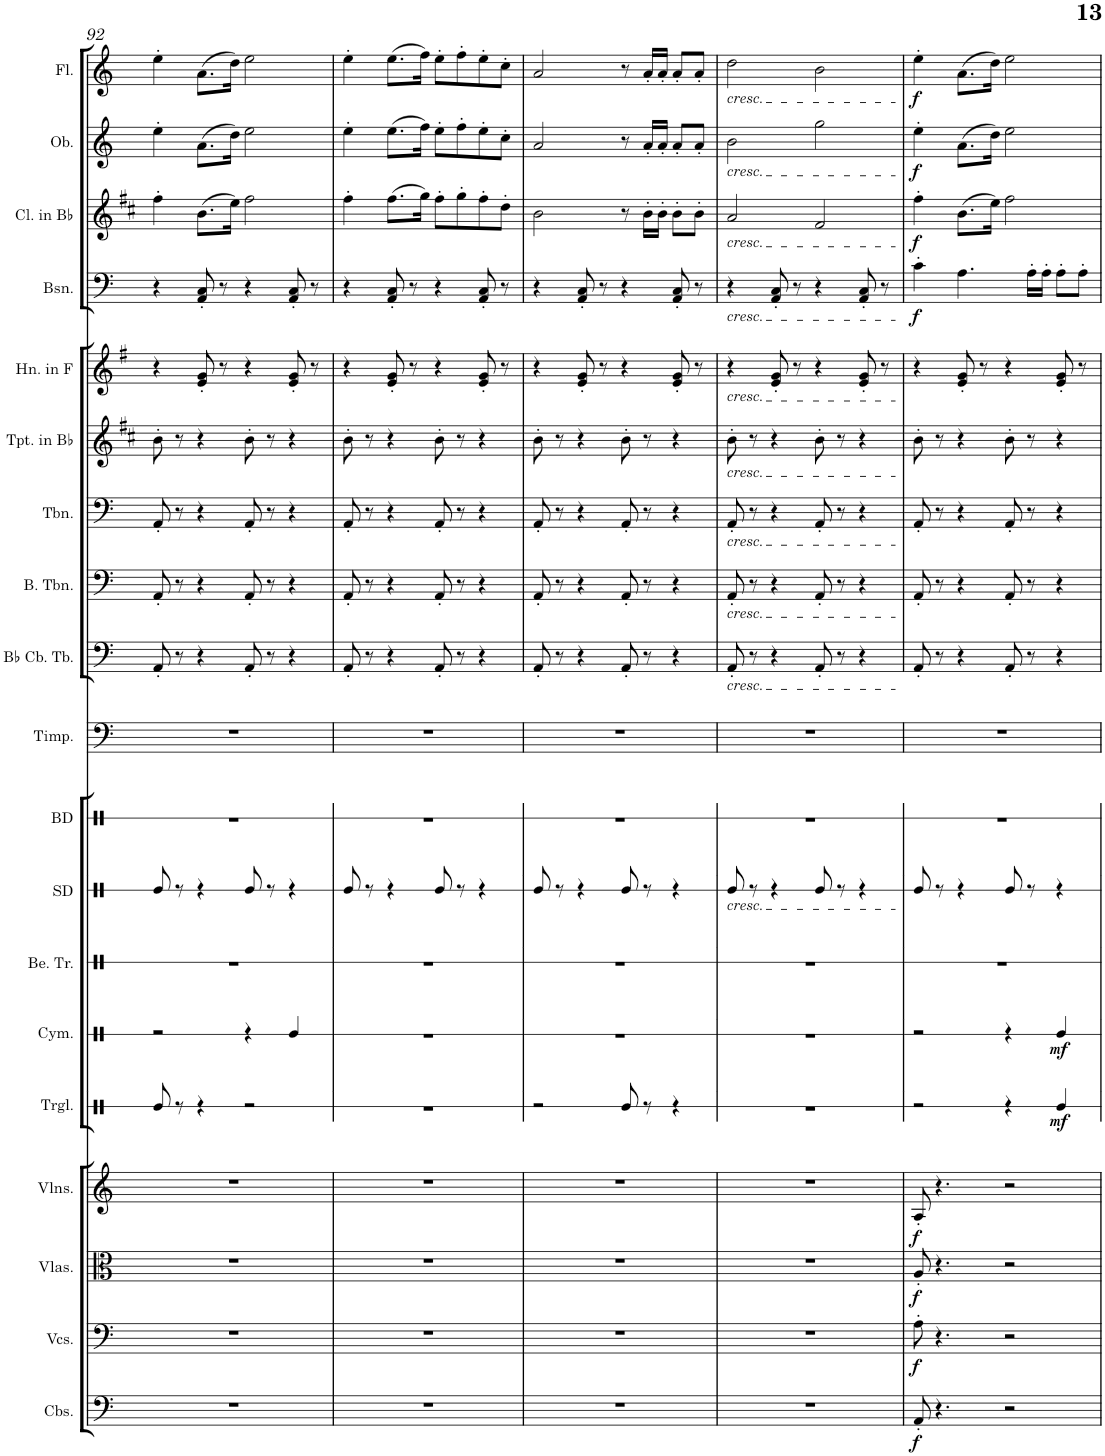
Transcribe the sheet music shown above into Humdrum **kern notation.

**kern	**dynam	**kern	**dynam	**kern	**dynam	**kern	**dynam	**kern	**dynam	**kern	**dynam	**kern	**kern	**kern	**kern	**kern	**kern	**kern	**kern	**kern	**kern	**dynam	**kern	**dynam	**kern	**dynam	**kern	**dynam
*part19	*part19	*part18	*part18	*part17	*part17	*part16	*part16	*part15	*part15	*part14	*part14	*part13	*part12	*part11	*part10	*part9	*part8	*part7	*part6	*part5	*part4	*part4	*part3	*part3	*part2	*part2	*part1	*part1
*staff19	*staff19	*staff18	*staff18	*staff17	*staff17	*staff16	*staff16	*staff15	*staff15	*staff14	*staff14	*staff13	*staff12	*staff11	*staff10	*staff9	*staff8	*staff7	*staff6	*staff5	*staff4	*staff4	*staff3	*staff3	*staff2	*staff2	*staff1	*staff1
*I"Contrabasses	*	*I"Violoncellos	*	*I"Violas	*	*I"Violins	*	*I"Triangle	*	*I"Cymbals	*	*I"Bell Tree	*I"Snare Drum	*I"Bass Drum	*I"Timpani	*I"Bb Contrabass Tuba	*I"Bass Trombone	*I"Trombone	*I"Trumpet in Bb	*I"Horn in F	*I"Bassoon	*	*I"Clarinet in Bb	*	*I"Oboe	*	*I"Flute	*
*I'Cbs.	*	*I'Vcs.	*	*I'Vlas.	*	*I'Vlns.	*	*I'Trgl.	*	*I'Cym.	*	*I'Be. Tr.	*I'SD	*I'BD	*I'Timp.	*I'Bb Cb. Tb.	*I'B. Tbn.	*I'Tbn.	*I'Tpt. in Bb	*I'Hn. in F	*I'Bsn.	*	*I'Cl. in Bb	*	*I'Ob.	*	*I'Fl.	*
!!LO:PB:g=z
*clefF4	*	*clefF4	*	*clefC3	*	*clefG2	*	*clefX	*	*clefX	*	*clefX	*clefX	*clefX	*clefF4	*clefF4	*clefF4	*clefF4	*clefG2	*clefG2	*clefF4	*	*clefG2	*	*clefG2	*	*clefG2	*
*Trd7c12	*	*	*	*	*	*	*	*	*	*	*	*	*	*	*	*	*	*	*Trd1c2	*Trd4c7	*	*	*Trd1c2	*	*	*	*	*
*k[]	*	*k[]	*	*k[]	*	*k[]	*	*k[]	*	*k[]	*	*k[]	*k[]	*k[]	*k[]	*k[]	*k[]	*k[]	*k[f#c#]	*k[f#]	*k[]	*	*k[f#c#]	*	*k[]	*	*k[]	*
*M4/4	*	*M4/4	*	*M4/4	*	*M4/4	*	*M4/4	*	*M4/4	*	*M4/4	*M4/4	*M4/4	*M4/4	*M4/4	*M4/4	*M4/4	*M4/4	*M4/4	*M4/4	*	*M4/4	*	*M4/4	*	*M4/4	*
=92	=92	=92	=92	=92	=92	=92	=92	=92	=92	=92	=92	=92	=92	=92	=92	=92	=92	=92	=92	=92	=92	=92	=92	=92	=92	=92	=92	=92
1r	.	1r	.	1r	.	1r	.	8Re/	.	2r	.	1r	8Re/	1r	1r	8AA'/	8AA'/	8AA'/	8b'\	4r	4r	.	4ff#'\	.	4ee'\	.	4ee'\	.
.	.	.	.	.	.	.	.	8r	.	.	.	.	8r	.	.	8r	8r	8r	8r	.	.	.	.	.	.	.	.	.
.	.	.	.	.	.	.	.	4r	.	.	.	.	4r	.	.	4r	4r	4r	4r	8e/' 8g/'	8AA/' 8C/'	.	(8.b\L	.	(8.a\L	.	(8.a\L	.
.	.	.	.	.	.	.	.	.	.	.	.	.	.	.	.	.	.	.	.	8r	8r	.	.	.	.	.	.	.
.	.	.	.	.	.	.	.	.	.	.	.	.	.	.	.	.	.	.	.	.	.	.	16ee\Jk)	.	16dd\Jk)	.	16dd\Jk)	.
.	.	.	.	.	.	.	.	2r	.	4r	.	.	8Re/	.	.	8AA'/	8AA'/	8AA'/	8b'\	4r	4r	.	2ff#\	.	2ee\	.	2ee\	.
.	.	.	.	.	.	.	.	.	.	.	.	.	8r	.	.	8r	8r	8r	8r	.	.	.	.	.	.	.	.	.
.	.	.	.	.	.	.	.	.	.	4Re/	.	.	4r	.	.	4r	4r	4r	4r	8e/' 8g/'	8AA/' 8C/'	.	.	.	.	.	.	.
.	.	.	.	.	.	.	.	.	.	.	.	.	.	.	.	.	.	.	.	8r	8r	.	.	.	.	.	.	.
=93	=93	=93	=93	=93	=93	=93	=93	=93	=93	=93	=93	=93	=93	=93	=93	=93	=93	=93	=93	=93	=93	=93	=93	=93	=93	=93	=93	=93
1r	.	1r	.	1r	.	1r	.	1r	.	1r	.	1r	8Re/	1r	1r	8AA'/	8AA'/	8AA'/	8b'\	4r	4r	.	4ff#'\	.	4ee'\	.	4ee'\	.
.	.	.	.	.	.	.	.	.	.	.	.	.	8r	.	.	8r	8r	8r	8r	.	.	.	.	.	.	.	.	.
.	.	.	.	.	.	.	.	.	.	.	.	.	4r	.	.	4r	4r	4r	4r	8e/' 8g/'	8AA/' 8C/'	.	(8.ff#\L	.	(8.ee\L	.	(8.ee\L	.
.	.	.	.	.	.	.	.	.	.	.	.	.	.	.	.	.	.	.	.	8r	8r	.	.	.	.	.	.	.
.	.	.	.	.	.	.	.	.	.	.	.	.	.	.	.	.	.	.	.	.	.	.	16gg\Jk)	.	16ff\Jk)	.	16ff\Jk)	.
.	.	.	.	.	.	.	.	.	.	.	.	.	8Re/	.	.	8AA'/	8AA'/	8AA'/	8b'\	4r	4r	.	8ff#'\L	.	8ee'\L	.	8ee'\L	.
.	.	.	.	.	.	.	.	.	.	.	.	.	8r	.	.	8r	8r	8r	8r	.	.	.	8gg'\	.	8ff'\	.	8ff'\	.
.	.	.	.	.	.	.	.	.	.	.	.	.	4r	.	.	4r	4r	4r	4r	8e/' 8g/'	8AA/' 8C/'	.	8ff#'\	.	8ee'\	.	8ee'\	.
.	.	.	.	.	.	.	.	.	.	.	.	.	.	.	.	.	.	.	.	8r	8r	.	8dd'\J	.	8cc'\J	.	8cc'\J	.
=94	=94	=94	=94	=94	=94	=94	=94	=94	=94	=94	=94	=94	=94	=94	=94	=94	=94	=94	=94	=94	=94	=94	=94	=94	=94	=94	=94	=94
1r	.	1r	.	1r	.	1r	.	2r	.	1r	.	1r	8Re/	1r	1r	8AA'/	8AA'/	8AA'/	8b'\	4r	4r	.	2b\	.	2a/	.	2a/	.
.	.	.	.	.	.	.	.	.	.	.	.	.	8r	.	.	8r	8r	8r	8r	.	.	.	.	.	.	.	.	.
.	.	.	.	.	.	.	.	.	.	.	.	.	4r	.	.	4r	4r	4r	4r	8e/' 8g/'	8AA/' 8C/'	.	.	.	.	.	.	.
.	.	.	.	.	.	.	.	.	.	.	.	.	.	.	.	.	.	.	.	8r	8r	.	.	.	.	.	.	.
.	.	.	.	.	.	.	.	8Re/	.	.	.	.	8Re/	.	.	8AA'/	8AA'/	8AA'/	8b'\	4r	4r	.	8r	.	8r	.	8r	.
.	.	.	.	.	.	.	.	8r	.	.	.	.	8r	.	.	8r	8r	8r	8r	.	.	.	16b'\LL	.	16a'/LL	.	16a'/LL	.
.	.	.	.	.	.	.	.	.	.	.	.	.	.	.	.	.	.	.	.	.	.	.	16b'\JJ	.	16a'/JJ	.	16a'/JJ	.
.	.	.	.	.	.	.	.	4r	.	.	.	.	4r	.	.	4r	4r	4r	4r	8e/' 8g/'	8AA/' 8C/'	.	8b'\L	.	8a'/L	.	8a'/L	.
.	.	.	.	.	.	.	.	.	.	.	.	.	.	.	.	.	.	.	.	8r	8r	.	8b'\J	.	8a'/J	.	8a'/J	.
=95	=95	=95	=95	=95	=95	=95	=95	=95	=95	=95	=95	=95	=95	=95	=95	=95	=95	=95	=95	=95	=95	=95	=95	=95	=95	=95	=95	=95
!	!	!	!	!	!	!	!	!	!	!	!	!	!	!	!	!	!	!	!	!	!	!	!	!	!	!	!LO:TX:b:i:t=cresc.	!
!	!	!	!	!	!	!	!	!	!	!	!	!	!	!	!	!	!	!	!	!	!	!	!	!	!LO:TX:b:i:t=cresc.	!	!	!
!	!	!	!	!	!	!	!	!	!	!	!	!	!	!	!	!	!	!	!	!	!	!	!LO:TX:b:i:t=cresc.	!	!	!	!	!
!	!	!	!	!	!	!	!	!	!	!	!	!	!	!	!	!	!	!	!	!	!LO:TX:b:i:t=cresc.	!	!	!	!	!	!	!
!	!	!	!	!	!	!	!	!	!	!	!	!	!	!	!	!	!	!	!	!LO:TX:b:i:t=cresc.	!	!	!	!	!	!	!	!
!	!	!	!	!	!	!	!	!	!	!	!	!	!	!	!	!	!	!	!LO:TX:b:i:t=cresc.	!	!	!	!	!	!	!	!	!
!	!	!	!	!	!	!	!	!	!	!	!	!	!	!	!	!	!	!LO:TX:b:i:t=cresc.	!	!	!	!	!	!	!	!	!	!
!	!	!	!	!	!	!	!	!	!	!	!	!	!	!	!	!	!LO:TX:b:i:t=cresc.	!	!	!	!	!	!	!	!	!	!	!
!	!	!	!	!	!	!	!	!	!	!	!	!	!	!	!	!LO:TX:b:i:t=cresc.	!	!	!	!	!	!	!	!	!	!	!	!
!	!	!	!	!	!	!	!	!	!	!	!	!	!LO:TX:b:i:t=cresc.	!	!	!	!	!	!	!	!	!	!	!	!	!	!	!
1r	.	1r	.	1r	.	1r	.	1r	.	1r	.	1r	8Re/	1r	1r	8AA'/	8AA'/	8AA'/	8b'\	4r	4r	.	2a/	.	2b\	.	2dd\	.
.	.	.	.	.	.	.	.	.	.	.	.	.	8r	.	.	8r	8r	8r	8r	.	.	.	.	.	.	.	.	.
.	.	.	.	.	.	.	.	.	.	.	.	.	4r	.	.	4r	4r	4r	4r	8e/' 8g/'	8AA/' 8C/'	.	.	.	.	.	.	.
.	.	.	.	.	.	.	.	.	.	.	.	.	.	.	.	.	.	.	.	8r	8r	.	.	.	.	.	.	.
.	.	.	.	.	.	.	.	.	.	.	.	.	8Re/	.	.	8AA'/	8AA'/	8AA'/	8b'\	4r	4r	.	2f#/	.	2gg\	.	2b\	.
.	.	.	.	.	.	.	.	.	.	.	.	.	8r	.	.	8r	8r	8r	8r	.	.	.	.	.	.	.	.	.
.	.	.	.	.	.	.	.	.	.	.	.	.	4r	.	.	4r	4r	4r	4r	8e/' 8g/'	8AA/' 8C/'	.	.	.	.	.	.	.
.	.	.	.	.	.	.	.	.	.	.	.	.	.	.	.	.	.	.	.	8r	8r	.	.	.	.	.	.	.
=96	=96	=96	=96	=96	=96	=96	=96	=96	=96	=96	=96	=96	=96	=96	=96	=96	=96	=96	=96	=96	=96	=96	=96	=96	=96	=96	=96	=96
!	!LO:DY:b	!	!LO:DY:b	!	!LO:DY:b	!	!LO:DY:b	!	!	!	!	!	!	!	!	!	!	!	!	!	!	!LO:DY:b	!	!LO:DY:b	!	!LO:DY:b	!	!LO:DY:b
8AA'/	f	8A'\	f	8A'/	f	8A'/	f	2r	.	2r	.	1r	8Re/	1r	1r	8AA'/	8AA'/	8AA'/	8b'\	4r	4c'\	f	4ff#'\	f	4ee'\	f	4ee'\	f
4.r	.	4.r	.	4.r	.	4.r	.	.	.	.	.	.	8r	.	.	8r	8r	8r	8r	.	.	.	.	.	.	.	.	.
.	.	.	.	.	.	.	.	.	.	.	.	.	4r	.	.	4r	4r	4r	4r	8e/' 8g/'	4.A\	.	(8.b\L	.	(8.a\L	.	(8.a\L	.
.	.	.	.	.	.	.	.	.	.	.	.	.	.	.	.	.	.	.	.	8r	.	.	.	.	.	.	.	.
.	.	.	.	.	.	.	.	.	.	.	.	.	.	.	.	.	.	.	.	.	.	.	16ee\Jk)	.	16dd\Jk)	.	16dd\Jk)	.
2r	.	2r	.	2r	.	2r	.	4r	.	4r	.	.	8Re/	.	.	8AA'/	8AA'/	8AA'/	8b'\	4r	.	.	2ff#\	.	2ee\	.	2ee\	.
.	.	.	.	.	.	.	.	.	.	.	.	.	8r	.	.	8r	8r	8r	8r	.	16A'\LL	.	.	.	.	.	.	.
.	.	.	.	.	.	.	.	.	.	.	.	.	.	.	.	.	.	.	.	.	16A'\JJ	.	.	.	.	.	.	.
!	!	!	!	!	!	!	!	!	!LO:DY:b	!	!LO:DY:b	!	!	!	!	!	!	!	!	!	!	!	!	!	!	!	!	!
.	.	.	.	.	.	.	.	4Re/	mf	4Re/	mf	.	4r	.	.	4r	4r	4r	4r	8e/' 8g/'	8A'\L	.	.	.	.	.	.	.
.	.	.	.	.	.	.	.	.	.	.	.	.	.	.	.	.	.	.	.	8r	8A'\J	.	.	.	.	.	.	.
=	=	=	=	=	=	=	=	=	=	=	=	=	=	=	=	=	=	=	=	=	=	=	=	=	=	=	=	=
*-	*-	*-	*-	*-	*-	*-	*-	*-	*-	*-	*-	*-	*-	*-	*-	*-	*-	*-	*-	*-	*-	*-	*-	*-	*-	*-	*-	*-
